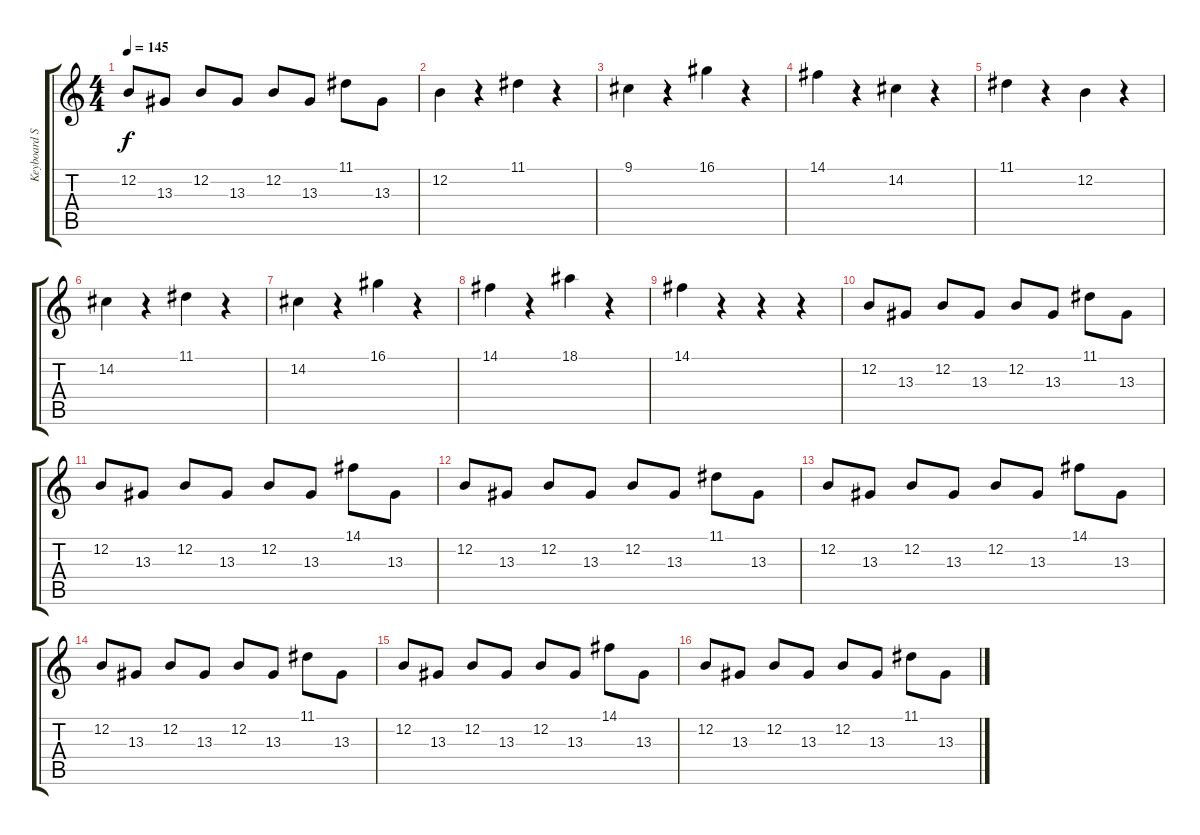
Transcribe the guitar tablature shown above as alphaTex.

\track ("Keyboard Synth" "Keyboard S") {instrument lead2sawtooth}
\staff {score tabs}
\tuning (E4 B3 G3 D3 A2 E2) {hide}
\ts (4 4)
\tempo 145
\clef g2
\ks c
12.2.8{dy f} 13.3.8 12.2.8 13.3.8 12.2.8 13.3.8 11.1.8 13.3.8 |
12.2.4 r.4 11.1.4 r.4 |
9.1.4 r.4 16.1.4 r.4 |
14.1.4 r.4 14.2.4 r.4 |
11.1.4 r.4 12.2.4 r.4 |
14.2.4 r.4 11.1.4 r.4 |
14.2.4 r.4 16.1.4 r.4 |
14.1.4 r.4 18.1.4 r.4 |
14.1.4 r.4 r.4 r.4 |
12.2.8 13.3.8 12.2.8 13.3.8 12.2.8 13.3.8 11.1.8 13.3.8 |
12.2.8 13.3.8 12.2.8 13.3.8 12.2.8 13.3.8 14.1.8 13.3.8 |
12.2.8 13.3.8 12.2.8 13.3.8 12.2.8 13.3.8 11.1.8 13.3.8 |
12.2.8 13.3.8 12.2.8 13.3.8 12.2.8 13.3.8 14.1.8 13.3.8 |
12.2.8 13.3.8 12.2.8 13.3.8 12.2.8 13.3.8 11.1.8 13.3.8 |
12.2.8 13.3.8 12.2.8 13.3.8 12.2.8 13.3.8 14.1.8 13.3.8 |
12.2.8 13.3.8 12.2.8 13.3.8 12.2.8 13.3.8 11.1.8 13.3.8
